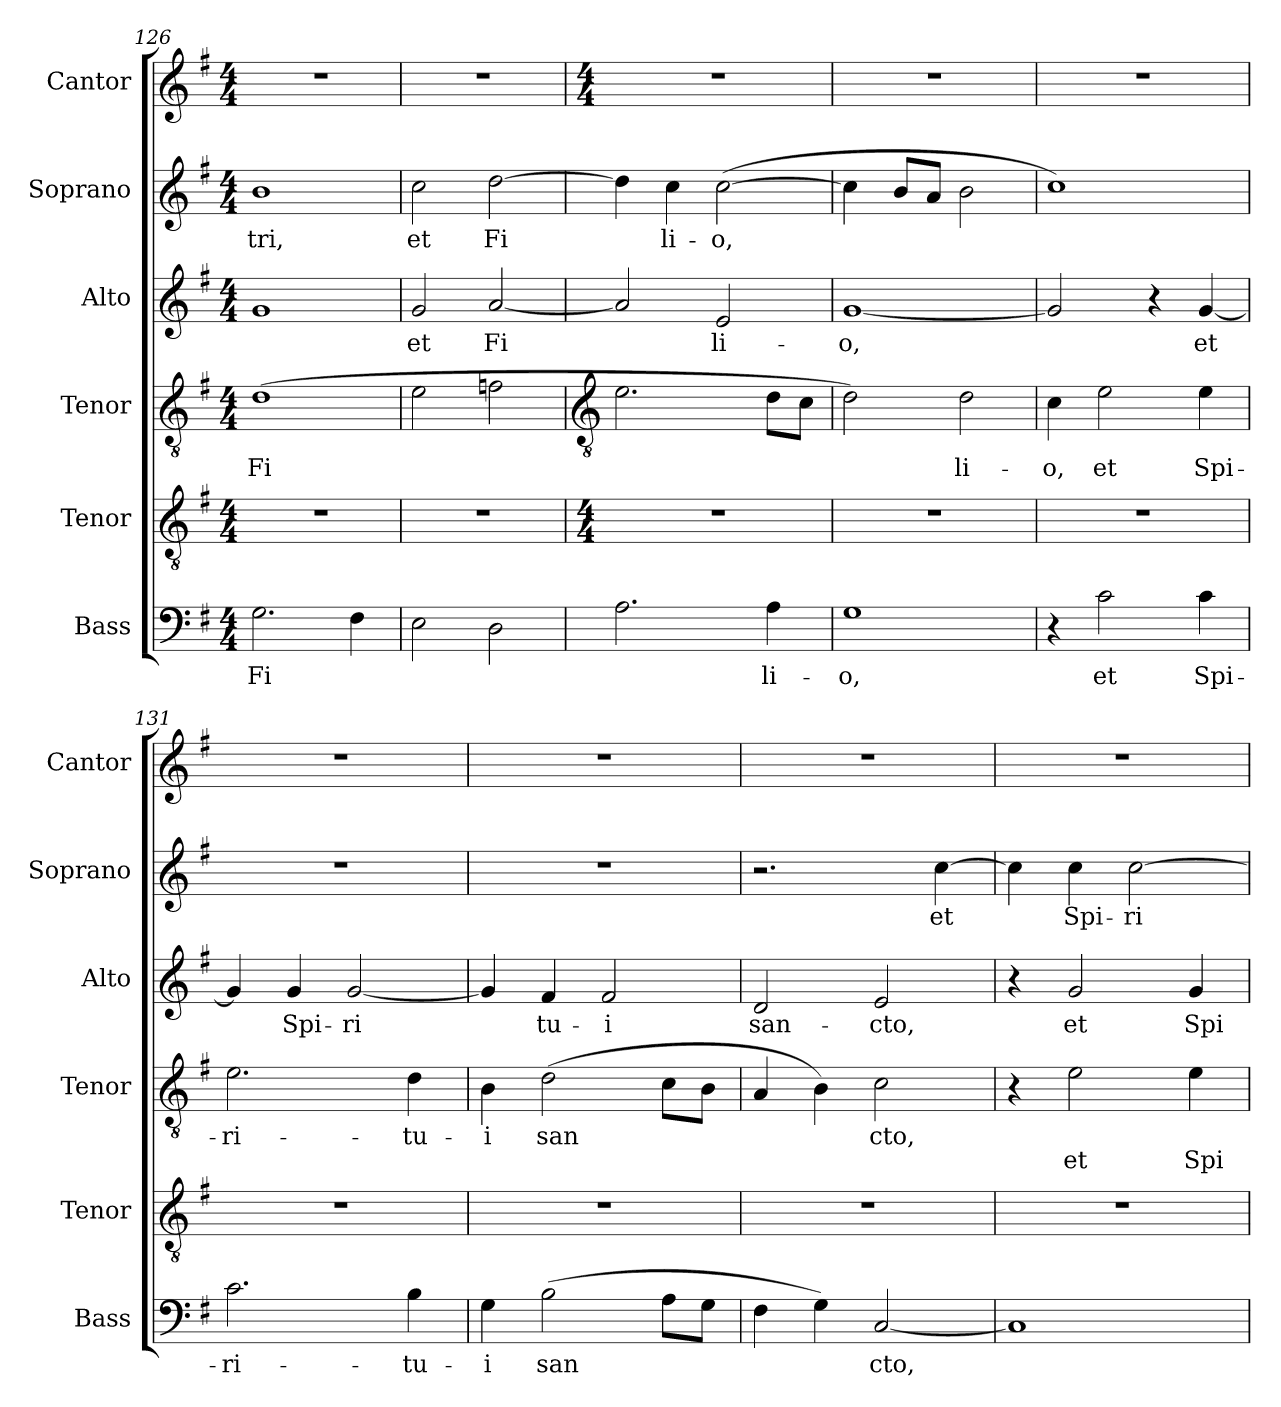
**kern	**text	**kern	**kern	**text	**text	**kern	**text	**kern	**text	**kern
*part6	*part6	*part5	*part4	*part4	*part4	*part3	*part3	*part2	*part2	*part1
*staff6	*staff6	*staff5	*staff4	*staff4	*staff4	*staff3	*staff3	*staff2	*staff2	*staff1
*I"Bass	*	*I"Tenor	*I"Tenor	*	*	*I"Alto	*	*I"Soprano	*	*I"Cantor
*I'Bass	*	*I'Tenor	*I'Tenor	*	*	*I'Alto	*	*I'Soprano	*	*I'Cantor
*clefF4	*	*clefGv2	*clefGv2	*	*	*clefG2	*	*clefG2	*	*clefG2
*k[f#]	*	*k[f#]	*k[f#]	*	*	*k[f#]	*	*k[f#]	*	*k[f#]
*G:	*	*G:	*G:	*	*	*G:	*	*G:	*	*G:
*M4/4	*	*M4/4	*M4/4	*	*	*M4/4	*	*M4/4	*	*M4/4
=126	=126	=126	=126	=126	=126	=126	=126	=126	=126	=126
!	!LO:LY:b	!	!	!LO:LY:b	!	!	!	!	!LO:LY:b	!
2.G	Fi	1r	(>1d	Fi	.	1g	.	1b	-tri,	1r
4F#	.	.	.	.	.	.	.	.	.	.
=127	=127	=127	=127	=127	=127	=127	=127	=127	=127	=127
!	!	!	!	!	!	!	!LO:LY:b	!	!LO:LY:b	!
2E	.	1r	2e	.	.	2g	et	2cc	et	1r
!	!	!	!	!	!	!	!LO:LY:b	!	!LO:LY:b	!
2D	.	.	2f	.	.	[2a	Fi	[2dd	Fi	.
!!LO:LB:g=z
=128	=128	=128	=128	=128	=128	=128	=128	=128	=128	=128
*	*	*	*clefGv2	*	*	*	*	*	*	*
*	*	*M4/4	*	*	*	*	*	*	*	*M4/4
2.A	.	1r	2.e	.	.	2a]	.	4dd]	.	1r
!	!	!	!	!	!	!	!	!	!LO:LY:b	!
.	.	.	.	.	.	.	.	4cc	li-	.
!	!	!	!	!	!	!	!LO:LY:b	!	!LO:LY:b	!
.	.	.	.	.	.	2e	li-	(>[2cc	-o,	.
!	!LO:LY:b	!	!	!	!	!	!	!	!	!
4A	li-	.	8dL	.	.	.	.	.	.	.
.	.	.	8cJ	.	.	.	.	.	.	.
=129	=129	=129	=129	=129	=129	=129	=129	=129	=129	=129
!	!LO:LY:b	!	!	!	!	!	!LO:LY:b	!	!	!
1G	-o,	1r	2d)	.	.	[1g	-o,	4cc]	.	1r
.	.	.	.	.	.	.	.	8bL	.	.
.	.	.	.	.	.	.	.	8aJ	.	.
!	!	!	!	!LO:LY:b	!	!	!	!	!	!
.	.	.	2d	li-	.	.	.	2b	.	.
=130	=130	=130	=130	=130	=130	=130	=130	=130	=130	=130
!	!	!	!	!LO:LY:b	!	!	!	!	!	!
4r	.	1r	4c	-o,	.	2g]	.	1cc)	.	1r
!	!LO:LY:b	!	!	!LO:LY:b	!	!	!	!	!	!
2c	et	.	2e	et	.	.	.	.	.	.
.	.	.	.	.	.	4r	.	.	.	.
!	!LO:LY:b	!	!	!LO:LY:b	!	!	!LO:LY:b	!	!	!
4c	Spi-	.	4e	Spi-	.	[4g	et	.	.	.
=131	=131	=131	=131	=131	=131	=131	=131	=131	=131	=131
!	!LO:LY:b	!	!	!LO:LY:b	!	!	!	!	!	!
2.c	-ri-	1r	2.e	-ri-	.	4g]	.	1r	.	1r
!	!	!	!	!	!	!	!LO:LY:b	!	!	!
.	.	.	.	.	.	4g	Spi-	.	.	.
!	!	!	!	!	!	!	!LO:LY:b	!	!	!
.	.	.	.	.	.	[2g	-ri	.	.	.
!	!LO:LY:b	!	!	!LO:LY:b	!	!	!	!	!	!
4B	-tu-	.	4d	-tu-	.	.	.	.	.	.
=132	=132	=132	=132	=132	=132	=132	=132	=132	=132	=132
!	!LO:LY:b	!	!	!LO:LY:b	!	!	!	!	!	!
4G	-i	1r	4B	-i	.	4g]	.	1r	.	1r
!	!LO:LY:b	!	!	!LO:LY:b	!	!	!LO:LY:b	!	!	!
(>2B	san	.	(>2d	san	.	4f#	tu-	.	.	.
!	!	!	!	!	!	!	!LO:LY:b	!	!	!
.	.	.	.	.	.	2f#	-i	.	.	.
8AL	.	.	8cL	.	.	.	.	.	.	.
8GJ	.	.	8BJ	.	.	.	.	.	.	.
=133	=133	=133	=133	=133	=133	=133	=133	=133	=133	=133
!	!	!	!	!	!	!	!LO:LY:b	!	!	!
4F#	.	1r	4A	.	.	2d	san-	2.r	.	1r
4G)	.	.	4B)	.	.	.	.	.	.	.
!	!LO:LY:b	!	!	!LO:LY:b	!	!	!LO:LY:b	!	!	!
[2C	cto,	.	2c	cto,	.	2e	-cto,	.	.	.
!	!	!	!	!	!	!	!	!	!LO:LY:b	!
.	.	.	.	.	.	.	.	[4cc	et	.
=134	=134	=134	=134	=134	=134	=134	=134	=134	=134	=134
1C]	.	1r	4r	.	.	4r	.	4cc]	.	1r
!	!	!	!	!	!LO:LY:b	!	!LO:LY:b	!	!LO:LY:b	!
.	.	.	2e	.	et	2g	et	4cc	Spi-	.
!	!	!	!	!	!	!	!	!	!LO:LY:b	!
.	.	.	.	.	.	.	.	[2cc	-ri	.
!	!	!	!	!	!LO:LY:b	!	!LO:LY:b	!	!	!
.	.	.	4e	.	Spi-	4g	Spi-	.	.	.
=	=	=	=	=	=	=	=	=	=	=
*-	*-	*-	*-	*-	*-	*-	*-	*-	*-	*-
